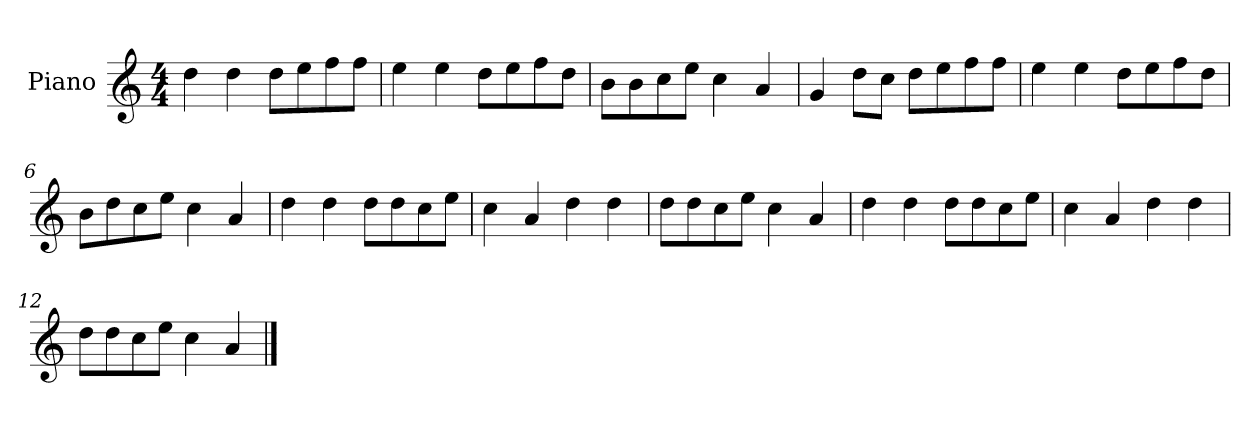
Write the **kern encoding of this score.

**kern
*part1
*staff1
*I"Piano
*I'P-no
*clefG2
*k[]
*M4/4
*MM90
=1
4dd\
4dd\
8dd\L
8ee\
8ff\
8ff\J
=2
4ee\
4ee\
8dd\L
8ee\
8ff\
8dd\J
=3
8b\L
8b\
8cc\
8ee\J
4cc\
4a/
=4
4g/
8dd\L
8cc\J
8dd\L
8ee\
8ff\
8ff\J
=5
4ee\
4ee\
8dd\L
8ee\
8ff\
8dd\J
=6
8b\L
8dd\
8cc\
8ee\J
4cc\
4a/
!!LO:LB:g=z
=7
4dd\
4dd\
8dd\L
8dd\
8cc\
8ee\J
=8
4cc\
4a/
4dd\
4dd\
=9
8dd\L
8dd\
8cc\
8ee\J
4cc\
4a/
=10
4dd\
4dd\
8dd\L
8dd\
8cc\
8ee\J
=11
4cc\
4a/
4dd\
4dd\
=12
8dd\L
8dd\
8cc\
8ee\J
4cc\
4a/
==
*-
